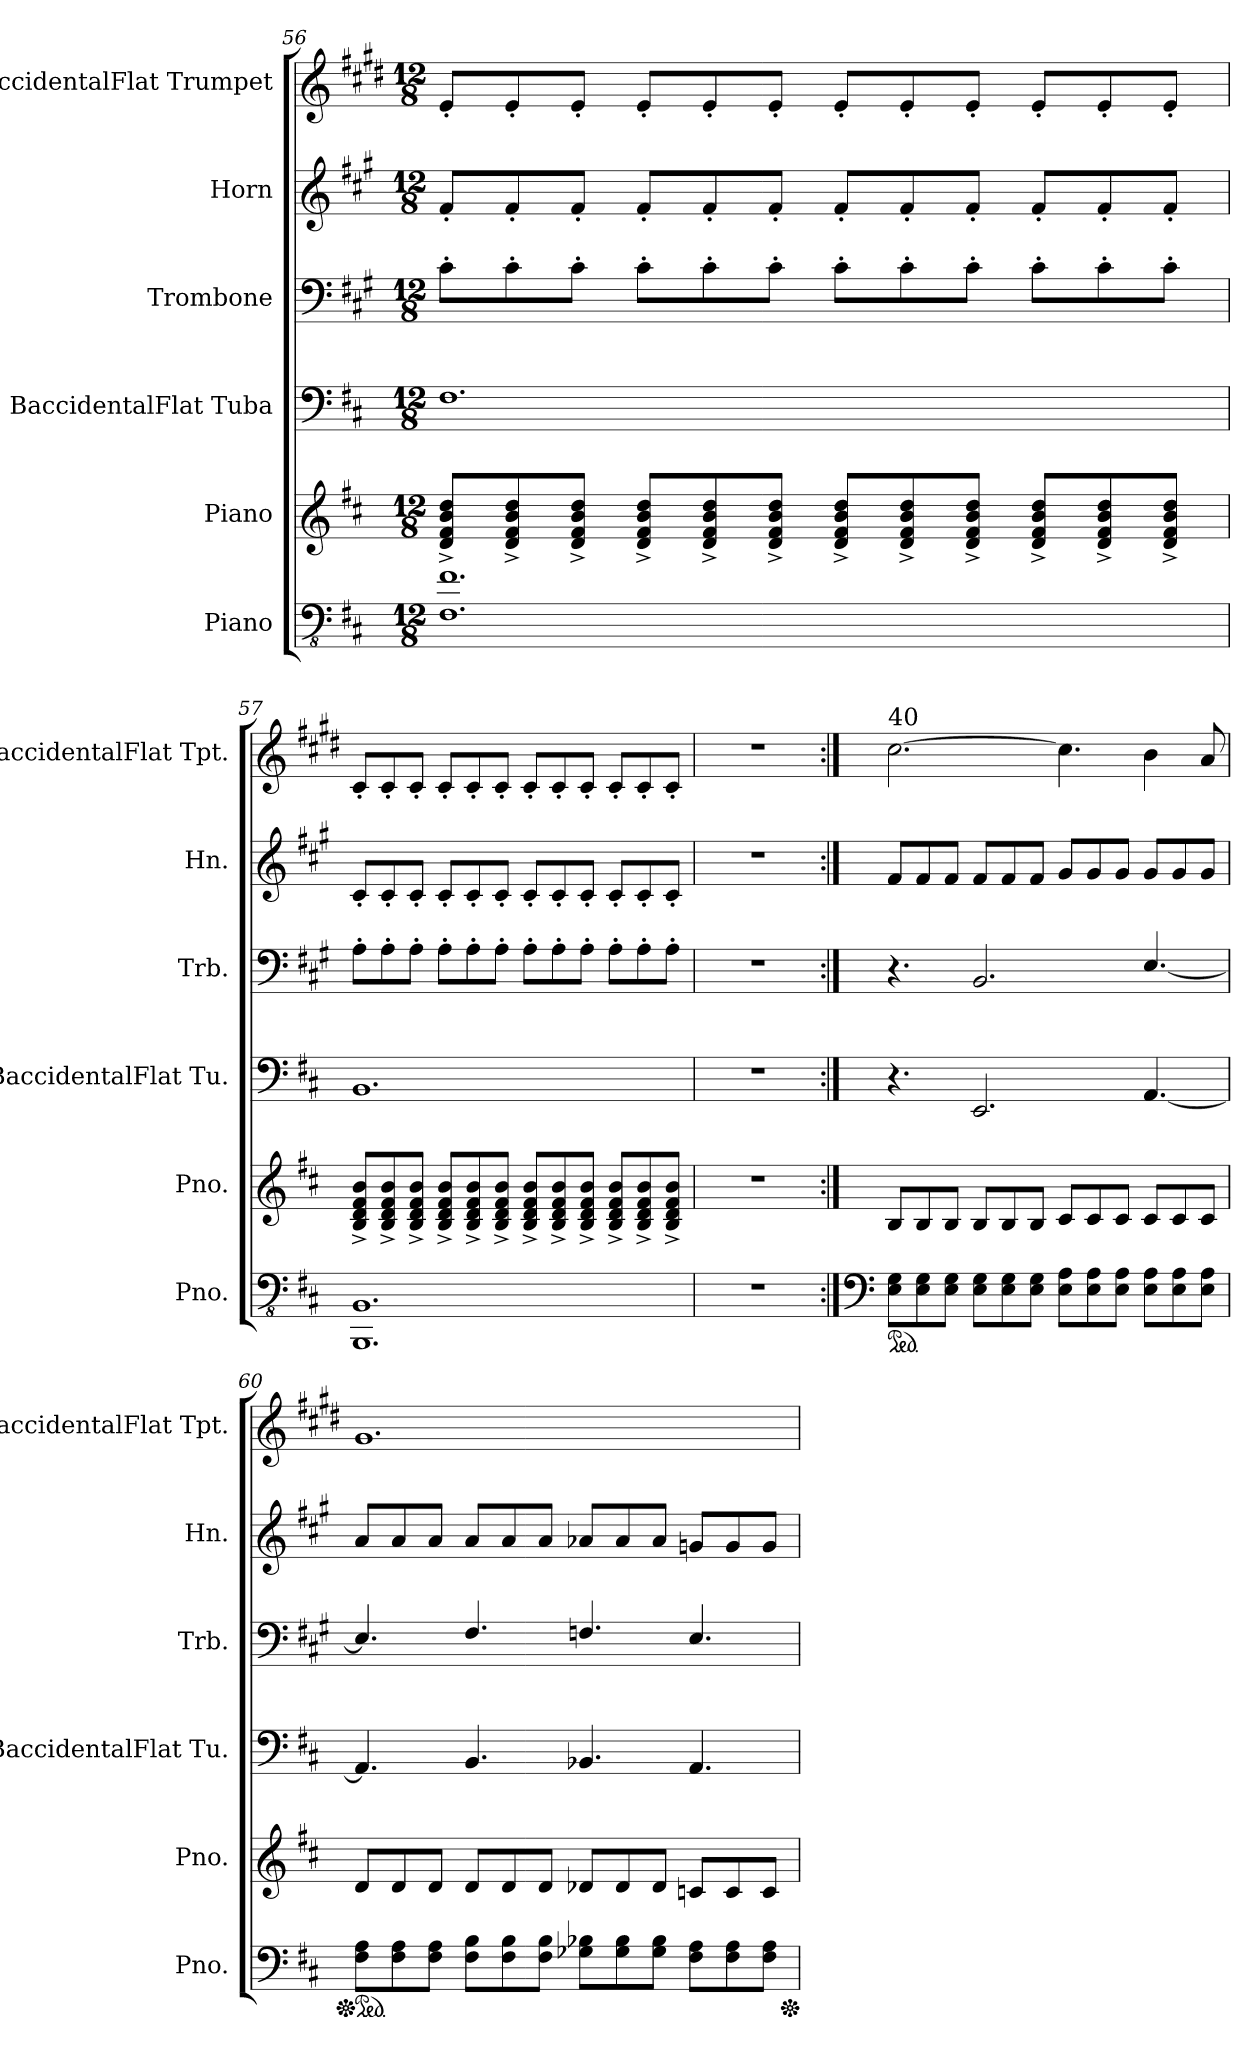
**kern	**kern	**kern	**kern	**kern	**kern
*part6	*part5	*part4	*part3	*part2	*part1
*staff6	*staff5	*staff4	*staff3	*staff2	*staff1
*I"Piano	*I"Piano	*I"BaccidentalFlat Tuba	*I"Trombone	*I"Horn	*I"BaccidentalFlat Trumpet
*I'Pno.	*I'Pno.	*I'BaccidentalFlat Tu.	*I'Trb.	*I'Hn.	*I'BaccidentalFlat Tpt.
*clefFv4	*clefG2	*clefF4	*clefF4	*clefG2	*clefG2
*	*	*	*ITrd4c7	*ITrd4c7	*ITrd1c2
*k[f#c#]	*k[f#c#]	*k[f#c#]	*k[f#c#]	*k[f#c#]	*k[f#c#]
*M12/8	*M12/8	*M12/8	*M12/8	*M12/8	*M12/8
=56	=56	=56	=56	=56	=56
1.FF# 1.F#	8d/^ 8f#/^ 8b/^ 8dd/^L	1.F#	8F#'\L	8B'/L	8d'/L
.	8d/^ 8f#/^ 8b/^ 8dd/^	.	8F#'\	8B'/	8d'/
.	8d/^ 8f#/^ 8b/^ 8dd/^J	.	8F#'\J	8B'/J	8d'/J
.	8d/^ 8f#/^ 8b/^ 8dd/^L	.	8F#'\L	8B'/L	8d'/L
.	8d/^ 8f#/^ 8b/^ 8dd/^	.	8F#'\	8B'/	8d'/
.	8d/^ 8f#/^ 8b/^ 8dd/^J	.	8F#'\J	8B'/J	8d'/J
.	8d/^ 8f#/^ 8b/^ 8dd/^L	.	8F#'\L	8B'/L	8d'/L
.	8d/^ 8f#/^ 8b/^ 8dd/^	.	8F#'\	8B'/	8d'/
.	8d/^ 8f#/^ 8b/^ 8dd/^J	.	8F#'\J	8B'/J	8d'/J
.	8d/^ 8f#/^ 8b/^ 8dd/^L	.	8F#'\L	8B'/L	8d'/L
.	8d/^ 8f#/^ 8b/^ 8dd/^	.	8F#'\	8B'/	8d'/
.	8d/^ 8f#/^ 8b/^ 8dd/^J	.	8F#'\J	8B'/J	8d'/J
!!LO:PB:g=z
=57	=57	=57	=57	=57	=57
1.BBBB 1.BBB	8B/^ 8d/^ 8f#/^ 8b/^L	1.BB	8D'\L	8F#'/L	8B'/L
.	8B/^ 8d/^ 8f#/^ 8b/^	.	8D'\	8F#'/	8B'/
.	8B/^ 8d/^ 8f#/^ 8b/^J	.	8D'\J	8F#'/J	8B'/J
.	8B/^ 8d/^ 8f#/^ 8b/^L	.	8D'\L	8F#'/L	8B'/L
.	8B/^ 8d/^ 8f#/^ 8b/^	.	8D'\	8F#'/	8B'/
.	8B/^ 8d/^ 8f#/^ 8b/^J	.	8D'\J	8F#'/J	8B'/J
.	8B/^ 8d/^ 8f#/^ 8b/^L	.	8D'\L	8F#'/L	8B'/L
.	8B/^ 8d/^ 8f#/^ 8b/^	.	8D'\	8F#'/	8B'/
.	8B/^ 8d/^ 8f#/^ 8b/^J	.	8D'\J	8F#'/J	8B'/J
.	8B/^ 8d/^ 8f#/^ 8b/^L	.	8D'\L	8F#'/L	8B'/L
.	8B/^ 8d/^ 8f#/^ 8b/^	.	8D'\	8F#'/	8B'/
.	8B/^ 8d/^ 8f#/^ 8b/^J	.	8D'\J	8F#'/J	8B'/J
=58	=58	=58	=58	=58	=58
1.r	1.r	1.r	1.r	1.r	1.r
=59:|!	=59:|!	=59:|!	=59:|!	=59:|!	=59:|!
*clefF4	*	*	*	*	*
*ped	*	*	*	*	*
!	!	!	!	!	!LO:TX:a:t=40
8E\ 8G\L	8B/L	4.r	4.r	8B/L	[2.b\
8E\ 8G\	8B/	.	.	8B/	.
8E\ 8G\J	8B/J	.	.	8B/J	.
8E\ 8G\L	8B/L	2.EE/	2.EE/	8B/L	.
8E\ 8G\	8B/	.	.	8B/	.
8E\ 8G\J	8B/J	.	.	8B/J	.
8E\ 8A\L	8c#/L	.	.	8c#/L	4.b\]
8E\ 8A\	8c#/	.	.	8c#/	.
8E\ 8A\J	8c#/J	.	.	8c#/J	.
8E\ 8A\L	8c#/L	[4.AA/	[4.AA/	8c#/L	4a\
8E\ 8A\	8c#/	.	.	8c#/	.
8E\ 8A\J	8c#/J	.	.	8c#/J	8g/
!!LO:LB:g=z
=60	=60	=60	=60	=60	=60
*Xped	*	*	*	*	*
*ped	*	*	*	*	*
8F#\ 8A\L	8d/L	4.AA/]	4.AA/]	8d/L	1.f#
8F#\ 8A\	8d/	.	.	8d/	.
8F#\ 8A\J	8d/J	.	.	8d/J	.
8F#\ 8B\L	8d/L	4.BB/	4.BB/	8d/L	.
8F#\ 8B\	8d/	.	.	8d/	.
8F#\ 8B\J	8d/J	.	.	8d/J	.
8G-X\ 8B-X\L	8d-X/L	4.BB-X/	4.BB-X/	8d-X/L	.
8G-\ 8B-\	8d-/	.	.	8d-/	.
8G-\ 8B-\J	8d-/J	.	.	8d-/J	.
8F#\ 8A\L	8cn/L	4.AA/	4.AA/	8cn/L	.
8F#\ 8A\	8c/	.	.	8c/	.
8F#\ 8A\J	8c/J	.	.	8c/J	.
*Xped	*	*	*	*	*
=	=	=	=	=	=
*-	*-	*-	*-	*-	*-
